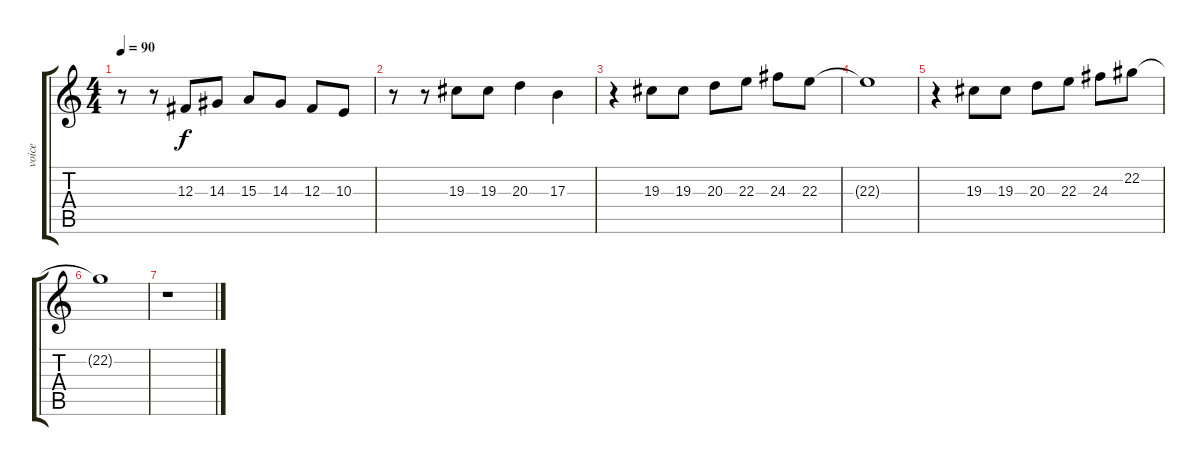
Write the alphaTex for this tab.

\track ("voice" "voice") {instrument lead1square}
\staff {score tabs}
\tuning (Eb4 Bb3 Gb3 Db3 Ab2 Eb2) {hide}
\ts (4 4)
\tempo 90
\clef g2
\ks c
r.8{dy f} r.8 12.3.8 14.3.8 15.3.8 14.3.8 12.3.8 10.3.8 |
r.8 r.8 19.3.8 19.3.8 20.3.4 17.3.4 |
r.4 19.3.8 19.3.8 20.3.8 22.3.8 24.3.8 22.3.8 |
22.3{t}.1 |
r.4 19.3.8 19.3.8 20.3.8 22.3.8 24.3.8 22.2.8 |
22.2{t}.1 |
r.1
